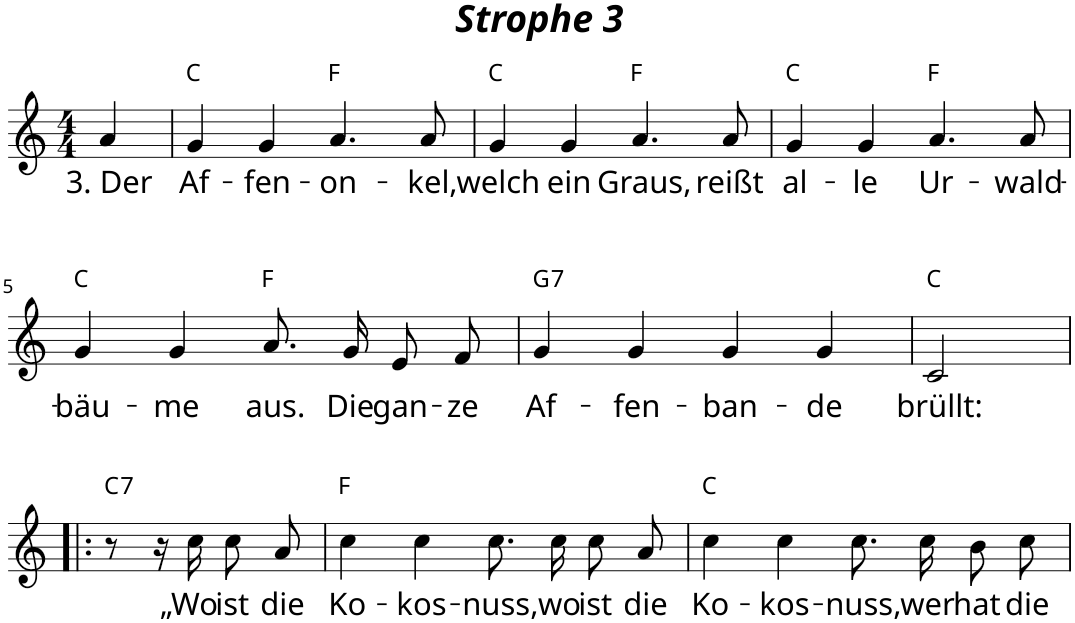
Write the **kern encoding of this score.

**kern	**text	**harte
*part1	*part1	*part1
*staff1	*staff1	*
*I"Soprano	*	*
*I'S.	*	*
!!LO:PB:g=z
*clefG2	*	*
*k[]	*	*
*M4/4	*	*
=1	=1	=1
!	!LO:LY:b	!
4a/	3. Der	.
=2	=2	=2
!	!LO:LY:b	!
4g/	Af-	C:maj
!	!LO:LY:b	!
4g/	-fen-	.
!	!LO:LY:b	!
4.a/	-on-	F:maj
!	!LO:LY:b	!
8a/	-kel,	.
=3	=3	=3
!	!LO:LY:b	!
4g/	welch	C:maj
!	!LO:LY:b	!
4g/	ein	.
!	!LO:LY:b	!
4.a/	Graus,	F:maj
!	!LO:LY:b	!
8a/	reißt	.
=4	=4	=4
!	!LO:LY:b	!
4g/	al-	C:maj
!	!LO:LY:b	!
4g/	-le	.
!	!LO:LY:b	!
4.a/	Ur-	F:maj
!	!LO:LY:b	!
8a/	-wald-	.
!!LO:LB:g=z
=5	=5	=5
!	!LO:LY:b	!
4g/	-bäu-	C:maj
!	!LO:LY:b	!
4g/	-me	.
!	!LO:LY:b	!
8.a/L	aus.	F:maj
!	!LO:LY:b	!
16g/Jk	Die	.
!	!LO:LY:b	!
8e/L	gan-	.
!	!LO:LY:b	!
8f/J	-ze	.
=6	=6	=6
!	!LO:LY:b	!LO:H:kt=7
4g/	Af-	G:7
!	!LO:LY:b	!
4g/	-fen-	.
!	!LO:LY:b	!
4g/	-ban-	.
!	!LO:LY:b	!
4g/	-de	.
=7	=7	=7
!	!LO:LY:b	!
2c/	brüllt:	C:maj
!!LO:LB:g=z
=1!|:	=1!|:	=1!|:
!	!	!LO:H:kt=7
8r	.	C:7
16r	.	.
!	!LO:LY:b	!
16cc\	„Wo	.
!	!LO:LY:b	!
8cc\L	ist	.
!	!LO:LY:b	!
8a\J	die	.
=2	=2	=2
!	!LO:LY:b	!
4cc\	Ko-	F:maj
!	!LO:LY:b	!
4cc\	-kos-	.
!	!LO:LY:b	!
8.cc\L	-nuss,	.
!	!LO:LY:b	!
16cc\Jk	wo	.
!	!LO:LY:b	!
8cc\L	ist	.
!	!LO:LY:b	!
8a\J	die	.
=3	=3	=3
!	!LO:LY:b	!
4cc\	Ko-	C:maj
!	!LO:LY:b	!
4cc\	-kos-	.
!	!LO:LY:b	!
8.cc\L	-nuss,	.
!	!LO:LY:b	!
16cc\Jk	wer	.
!	!LO:LY:b	!
8b\L	hat	.
!	!LO:LY:b	!
8cc\J	die	.
=	=	=
*-	*-	*-
